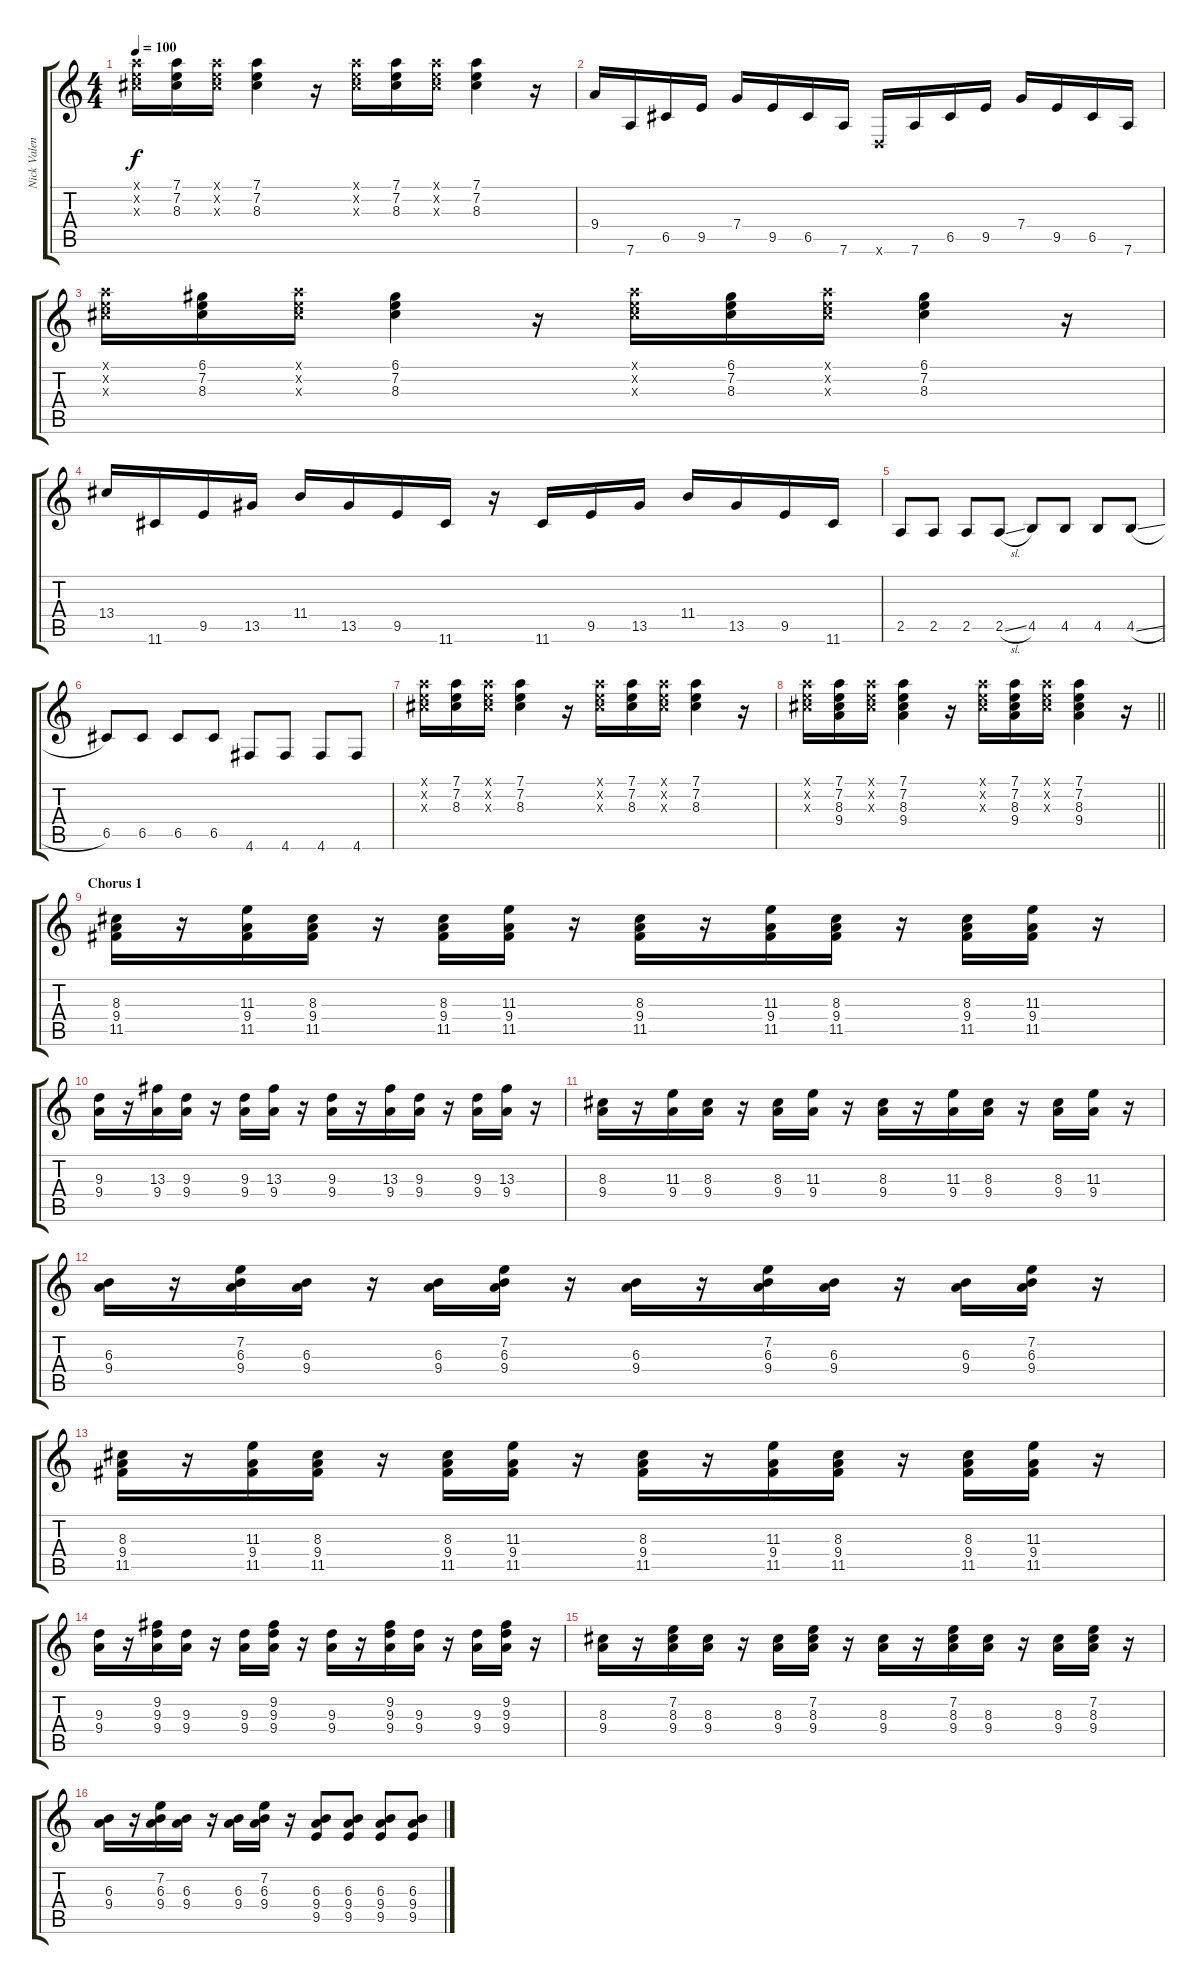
\track ("Nick Valensi" "Nick Valen") {solo instrument overdrivenguitar}
\staff {score tabs}
\tuning (D4 A3 F3 C3 G2 D2) {hide}
\ts (4 4)
\tempo 100
\clef g2
\ks c
(7.1{x} 7.2{x} 8.3{x}).16{dy f} (7.1 7.2 8.3).16 (7.1{x} 7.2{x} 8.3{x}).16 (7.1 7.2 8.3).4 r.16 (7.1{x} 7.2{x} 8.3{x}).16 (7.1 7.2 8.3).16 (7.1{x} 7.2{x} 8.3{x}).16 (7.1 7.2 8.3).4 r.16 |
9.4.16 7.6.16 6.5.16 9.5.16 7.4.16 9.5.16 6.5.16 7.6.16 0.6{x}.16 7.6.16 6.5.16 9.5.16 7.4.16 9.5.16 6.5.16 7.6.16 |
(7.1{x} 7.2{x} 8.3{x}).16 (6.1 7.2 8.3).16 (7.1{x} 7.2{x} 8.3{x}).16 (6.1 7.2 8.3).4 r.16 (7.1{x} 7.2{x} 8.3{x}).16 (6.1 7.2 8.3).16 (7.1{x} 7.2{x} 8.3{x}).16 (6.1 7.2 8.3).4 r.16 |
13.4.16 11.6.16 9.5.16 13.5.16 11.4.16 13.5.16 9.5.16 11.6.16 r.16 11.6.16 9.5.16 13.5.16 11.4.16 13.5.16 9.5.16 11.6.16 |
2.5.8 2.5.8 2.5.8 2.5{sl}.8 4.5.8 4.5.8 4.5.8 4.5{sl}.8 |
6.5.8 6.5.8 6.5.8 6.5.8 4.6.8 4.6.8 4.6.8 4.6.8 |
(7.1{x} 7.2{x} 8.3{x}).16 (7.1 7.2 8.3).16 (7.1{x} 7.2{x} 8.3{x}).16 (7.1 7.2 8.3).4 r.16 (7.1{x} 7.2{x} 8.3{x}).16 (7.1 7.2 8.3).16 (7.1{x} 7.2{x} 8.3{x}).16 (7.1 7.2 8.3).4 r.16 |
\barLineRight lightlight
(7.1{x} 7.2{x} 8.3{x}).16 (7.1 7.2 8.3 9.4).16 (7.1{x} 7.2{x} 8.3{x}).16 (7.1 7.2 8.3 9.4).4 r.16 (7.1{x} 7.2{x} 8.3{x}).16 (7.1 7.2 8.3 9.4).16 (7.1{x} 7.2{x} 8.3{x}).16 (7.1 7.2 8.3 9.4).4 r.16 |
\section ("" "Chorus 1")
(8.3 9.4 11.5).16 r.16 (11.3 9.4 11.5).16 (8.3 9.4 11.5).16 r.16 (8.3 9.4 11.5).16 (11.3 9.4 11.5).16 r.16 (8.3 9.4 11.5).16 r.16 (11.3 9.4 11.5).16 (8.3 9.4 11.5).16 r.16 (8.3 9.4 11.5).16 (11.3 9.4 11.5).16 r.16 |
(9.3 9.4).16 r.16 (13.3 9.4).16 (9.3 9.4).16 r.16 (9.3 9.4).16 (13.3 9.4).16 r.16 (9.3 9.4).16 r.16 (13.3 9.4).16 (9.3 9.4).16 r.16 (9.3 9.4).16 (13.3 9.4).16 r.16 |
(8.3 9.4).16 r.16 (11.3 9.4).16 (8.3 9.4).16 r.16 (8.3 9.4).16 (11.3 9.4).16 r.16 (8.3 9.4).16 r.16 (11.3 9.4).16 (8.3 9.4).16 r.16 (8.3 9.4).16 (11.3 9.4).16 r.16 |
(6.3 9.4).16 r.16 (7.2 6.3 9.4).16 (6.3 9.4).16 r.16 (6.3 9.4).16 (7.2 6.3 9.4).16 r.16 (6.3 9.4).16 r.16 (7.2 6.3 9.4).16 (6.3 9.4).16 r.16 (6.3 9.4).16 (7.2 6.3 9.4).16 r.16 |
(8.3 9.4 11.5).16 r.16 (11.3 9.4 11.5).16 (8.3 9.4 11.5).16 r.16 (8.3 9.4 11.5).16 (11.3 9.4 11.5).16 r.16 (8.3 9.4 11.5).16 r.16 (11.3 9.4 11.5).16 (8.3 9.4 11.5).16 r.16 (8.3 9.4 11.5).16 (11.3 9.4 11.5).16 r.16 |
(9.3 9.4).16 r.16 (9.2 9.3 9.4).16 (9.3 9.4).16 r.16 (9.3 9.4).16 (9.2 9.3 9.4).16 r.16 (9.3 9.4).16 r.16 (9.2 9.3 9.4).16 (9.3 9.4).16 r.16 (9.3 9.4).16 (9.2 9.3 9.4).16 r.16 |
(8.3 9.4).16 r.16 (7.2 8.3 9.4).16 (8.3 9.4).16 r.16 (8.3 9.4).16 (7.2 8.3 9.4).16 r.16 (8.3 9.4).16 r.16 (7.2 8.3 9.4).16 (8.3 9.4).16 r.16 (8.3 9.4).16 (7.2 8.3 9.4).16 r.16 |
(6.3 9.4).16 r.16 (7.2 6.3 9.4).16 (6.3 9.4).16 r.16 (6.3 9.4).16 (7.2 6.3 9.4).16 r.16 (6.3 9.4 9.5).8 (6.3 9.4 9.5).8 (6.3 9.4 9.5).8 (6.3 9.4 9.5).8
